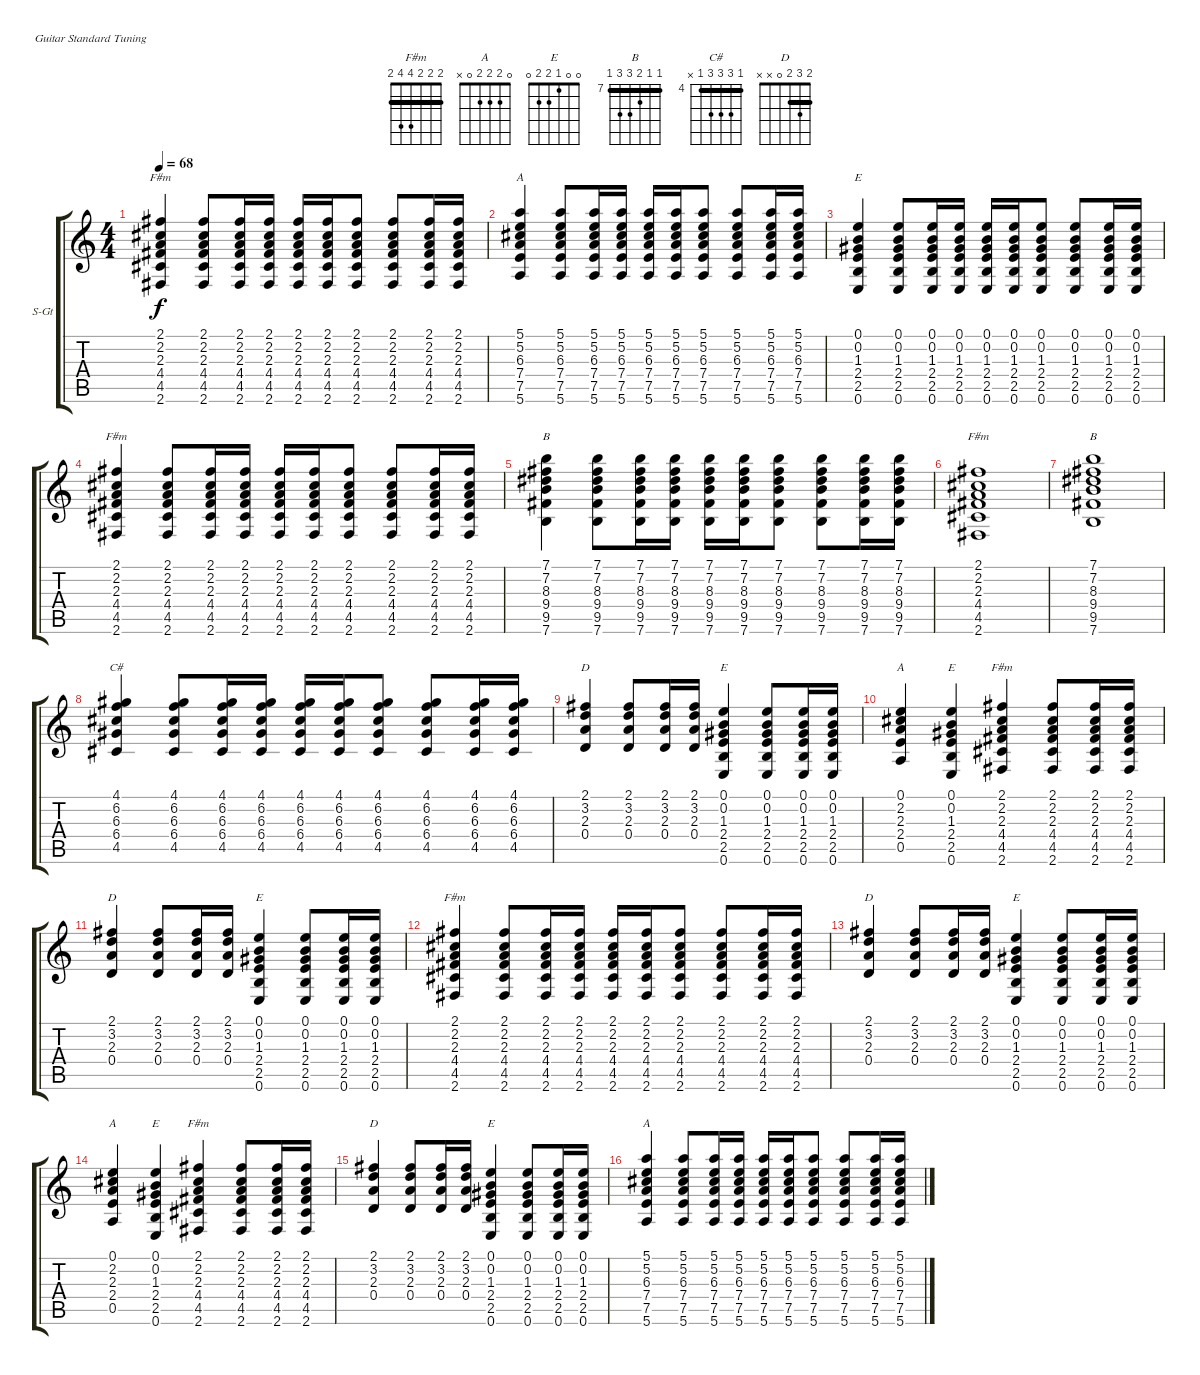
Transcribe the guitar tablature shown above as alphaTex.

\bracketExtendMode groupsimilarinstruments
\firstSystemTrackNameOrientation horizontal
\otherSystemsTrackNameOrientation horizontal
\track ("节奏—黄家驹" "S-Gt") {instrument acousticguitarsteel}
\staff {score tabs}
\tuning (E4 B3 G3 D3 A2 E2)
\chord ("F#m" 2 2 2 4 4 2) {showfingering false barre (2 2 2)}
\chord ("A" 5 5 6 7 7 5) {firstfret 5 showfingering false barre (5 5)}
\chord ("E" 0 0 1 2 2 0) {showfingering false}
\chord ("B" 7 7 8 9 9 7) {firstfret 7 showfingering false barre (7 7)}
\chord ("C#" 4 6 6 6 4 x) {firstfret 4 showfingering false barre 4}
\chord ("D" 2 3 2 0 x x) {showfingering false barre 2}
\chord ("A" 0 2 2 2 0 x) {showfingering false}
\ts (4 4)
\tempo 68
\clef g2
\ks c
(2.1 2.2 2.3 4.4 4.5 2.6).4{ch "F#m" dy f} (2.1 2.2 2.3 4.4 4.5 2.6).8 (2.1 2.2 2.3 4.4 4.5 2.6).16 (2.1 2.2 2.3 4.4 4.5 2.6).16 (2.1 2.2 2.3 4.4 4.5 2.6).16 (2.1 2.2 2.3 4.4 4.5 2.6).16 (2.1 2.2 2.3 4.4 4.5 2.6).8 (2.1 2.2 2.3 4.4 4.5 2.6).8 (2.1 2.2 2.3 4.4 4.5 2.6).16 (2.1 2.2 2.3 4.4 4.5 2.6).16 |
(5.1 5.2 6.3 7.4 7.5 5.6).4{ch "A"} (5.1 5.2 6.3 7.4 7.5 5.6).8 (5.1 5.2 6.3 7.4 7.5 5.6).16 (5.1 5.2 6.3 7.4 7.5 5.6).16 (5.1 5.2 6.3 7.4 7.5 5.6).16 (5.1 5.2 6.3 7.4 7.5 5.6).16 (5.1 5.2 6.3 7.4 7.5 5.6).8 (5.1 5.2 6.3 7.4 7.5 5.6).8 (5.1 5.2 6.3 7.4 7.5 5.6).16 (5.1 5.2 6.3 7.4 7.5 5.6).16 |
(0.1 0.2 1.3 2.4 2.5 0.6).4{ch "E"} (0.1 0.2 1.3 2.4 2.5 0.6).8 (0.1 0.2 1.3 2.4 2.5 0.6).16 (0.1 0.2 1.3 2.4 2.5 0.6).16 (0.1 0.2 1.3 2.4 2.5 0.6).16 (0.1 0.2 1.3 2.4 2.5 0.6).16 (0.1 0.2 1.3 2.4 2.5 0.6).8 (0.1 0.2 1.3 2.4 2.5 0.6).8 (0.1 0.2 1.3 2.4 2.5 0.6).16 (0.1 0.2 1.3 2.4 2.5 0.6).16 |
(2.1 2.2 2.3 4.4 4.5 2.6).4{ch "F#m"} (2.1 2.2 2.3 4.4 4.5 2.6).8 (2.1 2.2 2.3 4.4 4.5 2.6).16 (2.1 2.2 2.3 4.4 4.5 2.6).16 (2.1 2.2 2.3 4.4 4.5 2.6).16 (2.1 2.2 2.3 4.4 4.5 2.6).16 (2.1 2.2 2.3 4.4 4.5 2.6).8 (2.1 2.2 2.3 4.4 4.5 2.6).8 (2.1 2.2 2.3 4.4 4.5 2.6).16 (2.1 2.2 2.3 4.4 4.5 2.6).16 |
(7.1 7.2 8.3 9.4 9.5 7.6).4{ch "B"} (7.1 7.2 8.3 9.4 9.5 7.6).8 (7.1 7.2 8.3 9.4 9.5 7.6).16 (7.1 7.2 8.3 9.4 9.5 7.6).16 (7.1 7.2 8.3 9.4 9.5 7.6).16 (7.1 7.2 8.3 9.4 9.5 7.6).16 (7.1 7.2 8.3 9.4 9.5 7.6).8 (7.1 7.2 8.3 9.4 9.5 7.6).8 (7.1 7.2 8.3 9.4 9.5 7.6).16 (7.1 7.2 8.3 9.4 9.5 7.6).16 |
(2.1 2.2 2.3 4.4 4.5 2.6).1{ch "F#m"} |
(7.1 7.2 8.3 9.4 9.5 7.6).1{ch "B"} |
(4.1 6.2 6.3 6.4 4.5).4{ch "C#"} (4.1 6.2 6.3 6.4 4.5).8 (4.1 6.2 6.3 6.4 4.5).16 (4.1 6.2 6.3 6.4 4.5).16 (4.1 6.2 6.3 6.4 4.5).16 (4.1 6.2 6.3 6.4 4.5).16 (4.1 6.2 6.3 6.4 4.5).8 (4.1 6.2 6.3 6.4 4.5).8 (4.1 6.2 6.3 6.4 4.5).16 (4.1 6.2 6.3 6.4 4.5).16 |
(2.1 3.2 2.3 0.4).4{ch "D"} (2.1 3.2 2.3 0.4).8 (2.1 3.2 2.3 0.4).16 (2.1 3.2 2.3 0.4).16 (0.1 0.2 1.3 2.4 2.5 0.6).4{ch "E"} (0.1 0.2 1.3 2.4 2.5 0.6).8 (0.1 0.2 1.3 2.4 2.5 0.6).16 (0.1 0.2 1.3 2.4 2.5 0.6).16 |
(0.1 2.2 2.3 2.4 0.5).4{ch "A"} (0.1 0.2 1.3 2.4 2.5 0.6).4{ch "E"} (2.1 2.2 2.3 4.4 4.5 2.6).4{ch "F#m"} (2.1 2.2 2.3 4.4 4.5 2.6).8 (2.1 2.2 2.3 4.4 4.5 2.6).16 (2.1 2.2 2.3 4.4 4.5 2.6).16 |
(2.1 3.2 2.3 0.4).4{ch "D"} (2.1 3.2 2.3 0.4).8 (2.1 3.2 2.3 0.4).16 (2.1 3.2 2.3 0.4).16 (0.1 0.2 1.3 2.4 2.5 0.6).4{ch "E"} (0.1 0.2 1.3 2.4 2.5 0.6).8 (0.1 0.2 1.3 2.4 2.5 0.6).16 (0.1 0.2 1.3 2.4 2.5 0.6).16 |
(2.1 2.2 2.3 4.4 4.5 2.6).4{ch "F#m"} (2.1 2.2 2.3 4.4 4.5 2.6).8 (2.1 2.2 2.3 4.4 4.5 2.6).16 (2.1 2.2 2.3 4.4 4.5 2.6).16 (2.1 2.2 2.3 4.4 4.5 2.6).16 (2.1 2.2 2.3 4.4 4.5 2.6).16 (2.1 2.2 2.3 4.4 4.5 2.6).8 (2.1 2.2 2.3 4.4 4.5 2.6).8 (2.1 2.2 2.3 4.4 4.5 2.6).16 (2.1 2.2 2.3 4.4 4.5 2.6).16 |
(2.1 3.2 2.3 0.4).4{ch "D"} (2.1 3.2 2.3 0.4).8 (2.1 3.2 2.3 0.4).16 (2.1 3.2 2.3 0.4).16 (0.1 0.2 1.3 2.4 2.5 0.6).4{ch "E"} (0.1 0.2 1.3 2.4 2.5 0.6).8 (0.1 0.2 1.3 2.4 2.5 0.6).16 (0.1 0.2 1.3 2.4 2.5 0.6).16 |
(0.1 2.2 2.3 2.4 0.5).4{ch "A"} (0.1 0.2 1.3 2.4 2.5 0.6).4{ch "E"} (2.1 2.2 2.3 4.4 4.5 2.6).4{ch "F#m"} (2.1 2.2 2.3 4.4 4.5 2.6).8 (2.1 2.2 2.3 4.4 4.5 2.6).16 (2.1 2.2 2.3 4.4 4.5 2.6).16 |
(2.1 3.2 2.3 0.4).4{ch "D"} (2.1 3.2 2.3 0.4).8 (2.1 3.2 2.3 0.4).16 (2.1 3.2 2.3 0.4).16 (0.1 0.2 1.3 2.4 2.5 0.6).4{ch "E"} (0.1 0.2 1.3 2.4 2.5 0.6).8 (0.1 0.2 1.3 2.4 2.5 0.6).16 (0.1 0.2 1.3 2.4 2.5 0.6).16 |
(5.1 5.2 6.3 7.4 7.5 5.6).4{ch "A"} (5.1 5.2 6.3 7.4 7.5 5.6).8 (5.1 5.2 6.3 7.4 7.5 5.6).16 (5.1 5.2 6.3 7.4 7.5 5.6).16 (5.1 5.2 6.3 7.4 7.5 5.6).16 (5.1 5.2 6.3 7.4 7.5 5.6).16 (5.1 5.2 6.3 7.4 7.5 5.6).8 (5.1 5.2 6.3 7.4 7.5 5.6).8 (5.1 5.2 6.3 7.4 7.5 5.6).16 (5.1 5.2 6.3 7.4 7.5 5.6).16
